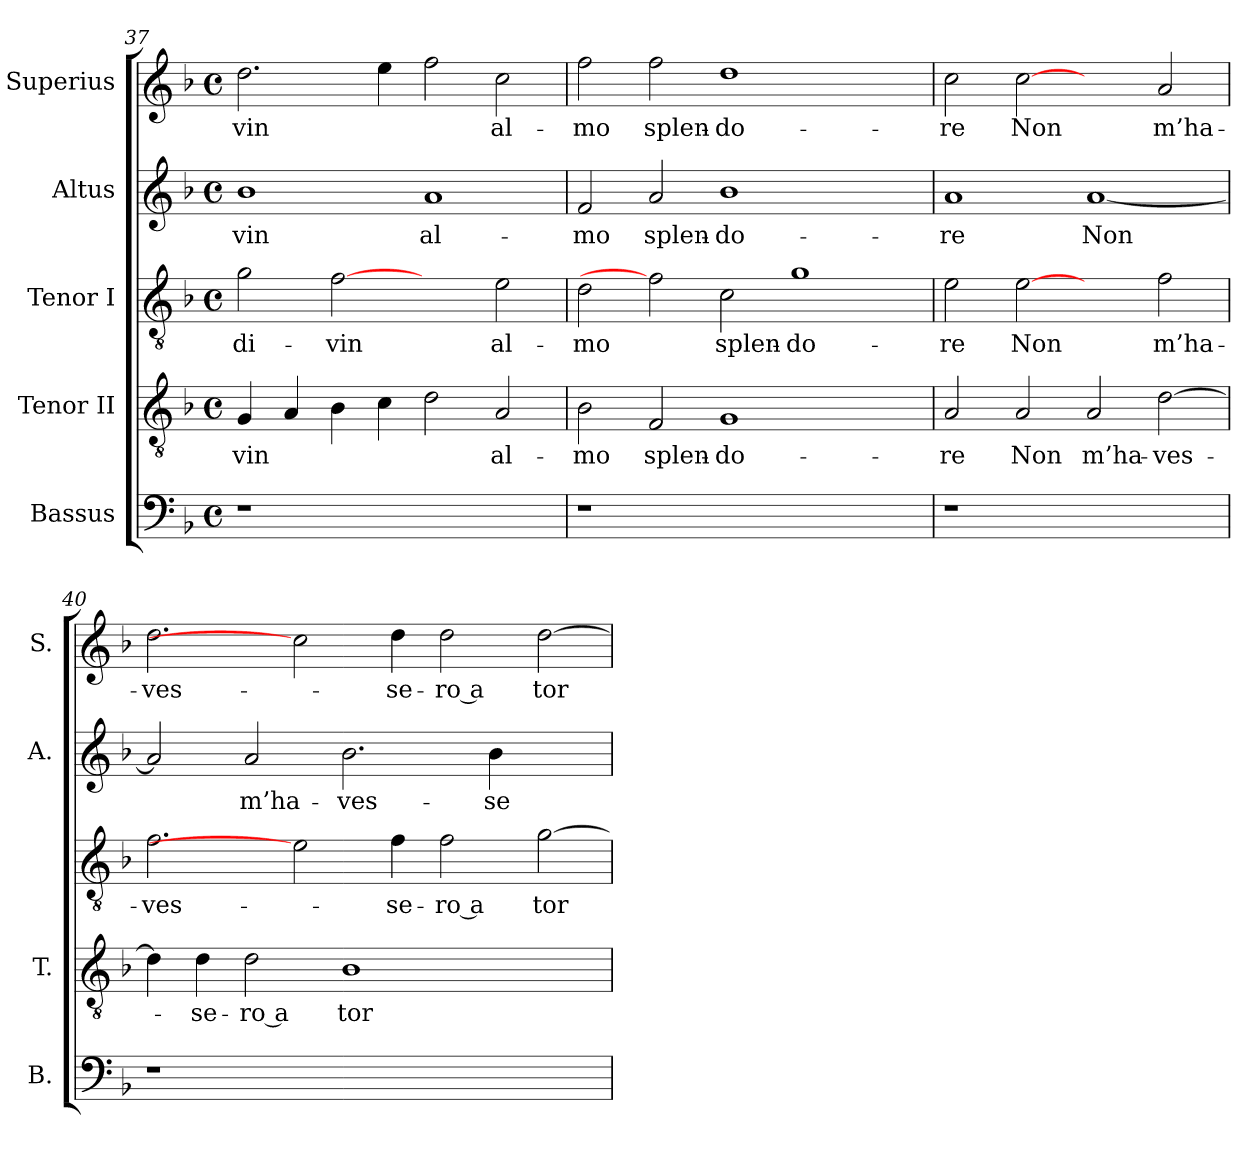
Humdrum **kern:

**kern	**kern	**text	**kern	**text	**kern	**text	**kern	**text
*part5	*part4	*part4	*part3	*part3	*part2	*part2	*part1	*part1
*staff5	*staff4	*staff4	*staff3	*staff3	*staff2	*staff2	*staff1	*staff1
*I"Bassus	*I"Tenor II	*	*I"Tenor I	*	*I"Altus	*	*I"Superius	*
*I'B.	*I'T.	*	*	*	*I'A.	*	*I'S.	*
*clefF4	*clefGv2	*	*clefGv2	*	*clefG2	*	*clefG2	*
*	*ITrd7c12	*	*	*	*	*	*	*
*k[b-]	*k[b-]	*	*k[b-]	*	*k[b-]	*	*k[b-]	*
*F:	*F:	*	*F:	*	*F:	*	*F:	*
*M4/4	*M4/4	*	*M4/4	*	*M4/4	*	*M4/4	*
*met(c)	*met(c)	*	*met(c)	*	*met(c)	*	*met(c)	*
=37	=37	=37	=37	=37	=37	=37	=37	=37
!LO:N:vis=1	!	!	!	!	!	!	!	!
!	!	!LO:LY:b:color=#000000	!	!	!	!	!	!
!	!	!	!	!LO:LY:b:color=#000000	!	!	!	!
!	!	!	!	!	!	!LO:LY:b:color=#000000	!	!
!	!	!	!	!	!	!	!	!LO:LY:b:color=#000000
1r	4GGi/	-vin	2gi\	di-	1b-i	-vin	2.ddi\	-vin
.	4AAi/	.	.	.	.	.	.	.
!	!	!	!	!LO:LY:b:color=#000000	!	!	!	!
.	4BB-i\	.	[2fi	-vin	.	.	.	.
.	4Ci\	.	.	.	.	.	4eei\	.
!	!	!	!	!	!	!LO:LY:b:color=#000000	!	!
1ryy	2Di\	.	2ryy	.	1ai	al-	2ffi\	.
!	!	!LO:LY:b:color=#000000	!	!	!	!	!	!
!	!	!	!	!LO:LY:b:color=#000000	!	!	!	!
!	!	!	!	!	!	!	!	!LO:LY:b:color=#000000
.	2AAi/	al-	2ei\	al-	.	.	2cci\	al-
=38	=38	=38	=38	=38	=38	=38	=38	=38
!LO:N:vis=1	!	!	!	!	!	!	!	!
!	!	!LO:LY:b:color=#000000	!	!	!	!	!	!
!	!	!	!	!LO:LY:b:color=#000000	!	!	!	!
!	!	!	!	!	!	!LO:LY:b:color=#000000	!	!
!	!	!	!	!	!	!	!	!LO:LY:b:color=#000000
1r	2BB-i\	-mo	2di\	-mo	2fi/	-mo	2ffi\	-mo
!	!	!LO:LY:b:color=#000000	!	!	!	!	!	!
!	!	!	!	!	!	!LO:LY:b:color=#000000	!	!
!	!	!	!	!	!	!	!	!LO:LY:b:color=#000000
.	2FFi/	splen-	2fi]	.	2ai/	splen-	2ffi\	splen-
!	!	!LO:LY:b:color=#000000	!	!	!	!	!	!
!	!	!	!	!LO:LY:b:color=#000000	!	!	!	!
!	!	!	!	!	!	!LO:LY:b:color=#000000	!	!
!	!	!	!	!	!	!	!	!LO:LY:b:color=#000000
1.ryy	1GGi	-do-	2ci\	splen-	1b-i	-do-	1ddi	-do-
!	!	!	!	!LO:LY:b:color=#000000	!	!	!	!
.	.	.	1gi	-do-	.	.	.	.
.	2ryy	.	.	.	2ryy	.	2ryy	.
=39	=39	=39	=39	=39	=39	=39	=39	=39
!LO:N:vis=1	!	!	!	!	!	!	!	!
!	!	!LO:LY:b:color=#000000	!	!	!	!	!	!
!	!	!	!	!LO:LY:b:color=#000000	!	!	!	!
!	!	!	!	!	!	!LO:LY:b:color=#000000	!	!
!	!	!	!	!	!	!	!	!LO:LY:b:color=#000000
1r	2AAi/	-re	2ei\	-re	1ai	-re	2cci\	-re
!	!	!LO:LY:b:color=#000000	!	!	!	!	!	!
!	!	!	!	!LO:LY:b:color=#000000	!	!	!	!
!	!	!	!	!	!	!	!	!LO:LY:b:color=#000000
.	2AAi/	Non	[2ei	Non	.	.	[2cci	Non
!	!	!LO:LY:b:color=#000000	!	!	!	!	!	!
!	!	!	!	!	!	!LO:LY:b:color=#000000	!	!
1ryy	2AAi/	m’ha-	2ryy	.	[<1ai	Non	2ryy	.
!	!	!LO:LY:b:color=#000000	!	!	!	!	!	!
!	!	!	!	!LO:LY:b:color=#000000	!	!	!	!
!	!	!	!	!	!	!	!	!LO:LY:b:color=#000000
.	[>2Di\	-ves-	2fi\	m’ha-	.	.	2ai/	m’ha-
!!LO:LB:g=z
=40	=40	=40	=40	=40	=40	=40	=40	=40
!LO:N:vis=1	!	!	!	!	!	!	!	!
!	!	!	!	!LO:LY:b:color=#000000	!	!	!	!
!	!	!	!	!	!	!	!	!LO:LY:b:color=#000000
1r	4Di\]	.	2.fi\	-ves-	2ai/]	.	2.ddi\	-ves-
!	!	!LO:LY:b:color=#000000	!	!	!	!	!	!
.	4Di\	-se-	.	.	.	.	.	.
!	!	!LO:LY:b:color=#000000	!	!	!	!	!	!
!	!	!	!	!	!	!LO:LY:b:color=#000000	!	!
.	2Di\	-ro a	.	.	2ai/	m’ha-	.	.
.	.	.	2ei]	.	.	.	2cci]	.
!	!	!LO:LY:b:color=#000000	!	!	!	!	!	!
!	!	!	!	!	!	!LO:LY:b:color=#000000	!	!
1.ryy	1BB-i	tor-	.	.	2.b-i\	-ves-	.	.
!	!	!	!	!LO:LY:b:color=#000000	!	!	!	!
!	!	!	!	!	!	!	!	!LO:LY:b:color=#000000
.	.	.	4fi\	-se-	.	.	4ddi\	-se-
!	!	!	!	!LO:LY:b:color=#000000	!	!	!	!
!	!	!	!	!	!	!	!	!LO:LY:b:color=#000000
.	.	.	2fi\	-ro a	.	.	2ddi\	-ro a
!	!	!	!	!	!	!LO:LY:b:color=#000000	!	!
.	.	.	.	.	4b-i\	-se-	.	.
!	!	!	!	!LO:LY:b:color=#000000	!	!	!	!
!	!	!	!	!	!	!	!	!LO:LY:b:color=#000000
.	2ryy	.	[>2gi\	tor-	2ryy	.	[>2ddi\	tor-
=	=	=	=	=	=	=	=	=
*-	*-	*-	*-	*-	*-	*-	*-	*-
